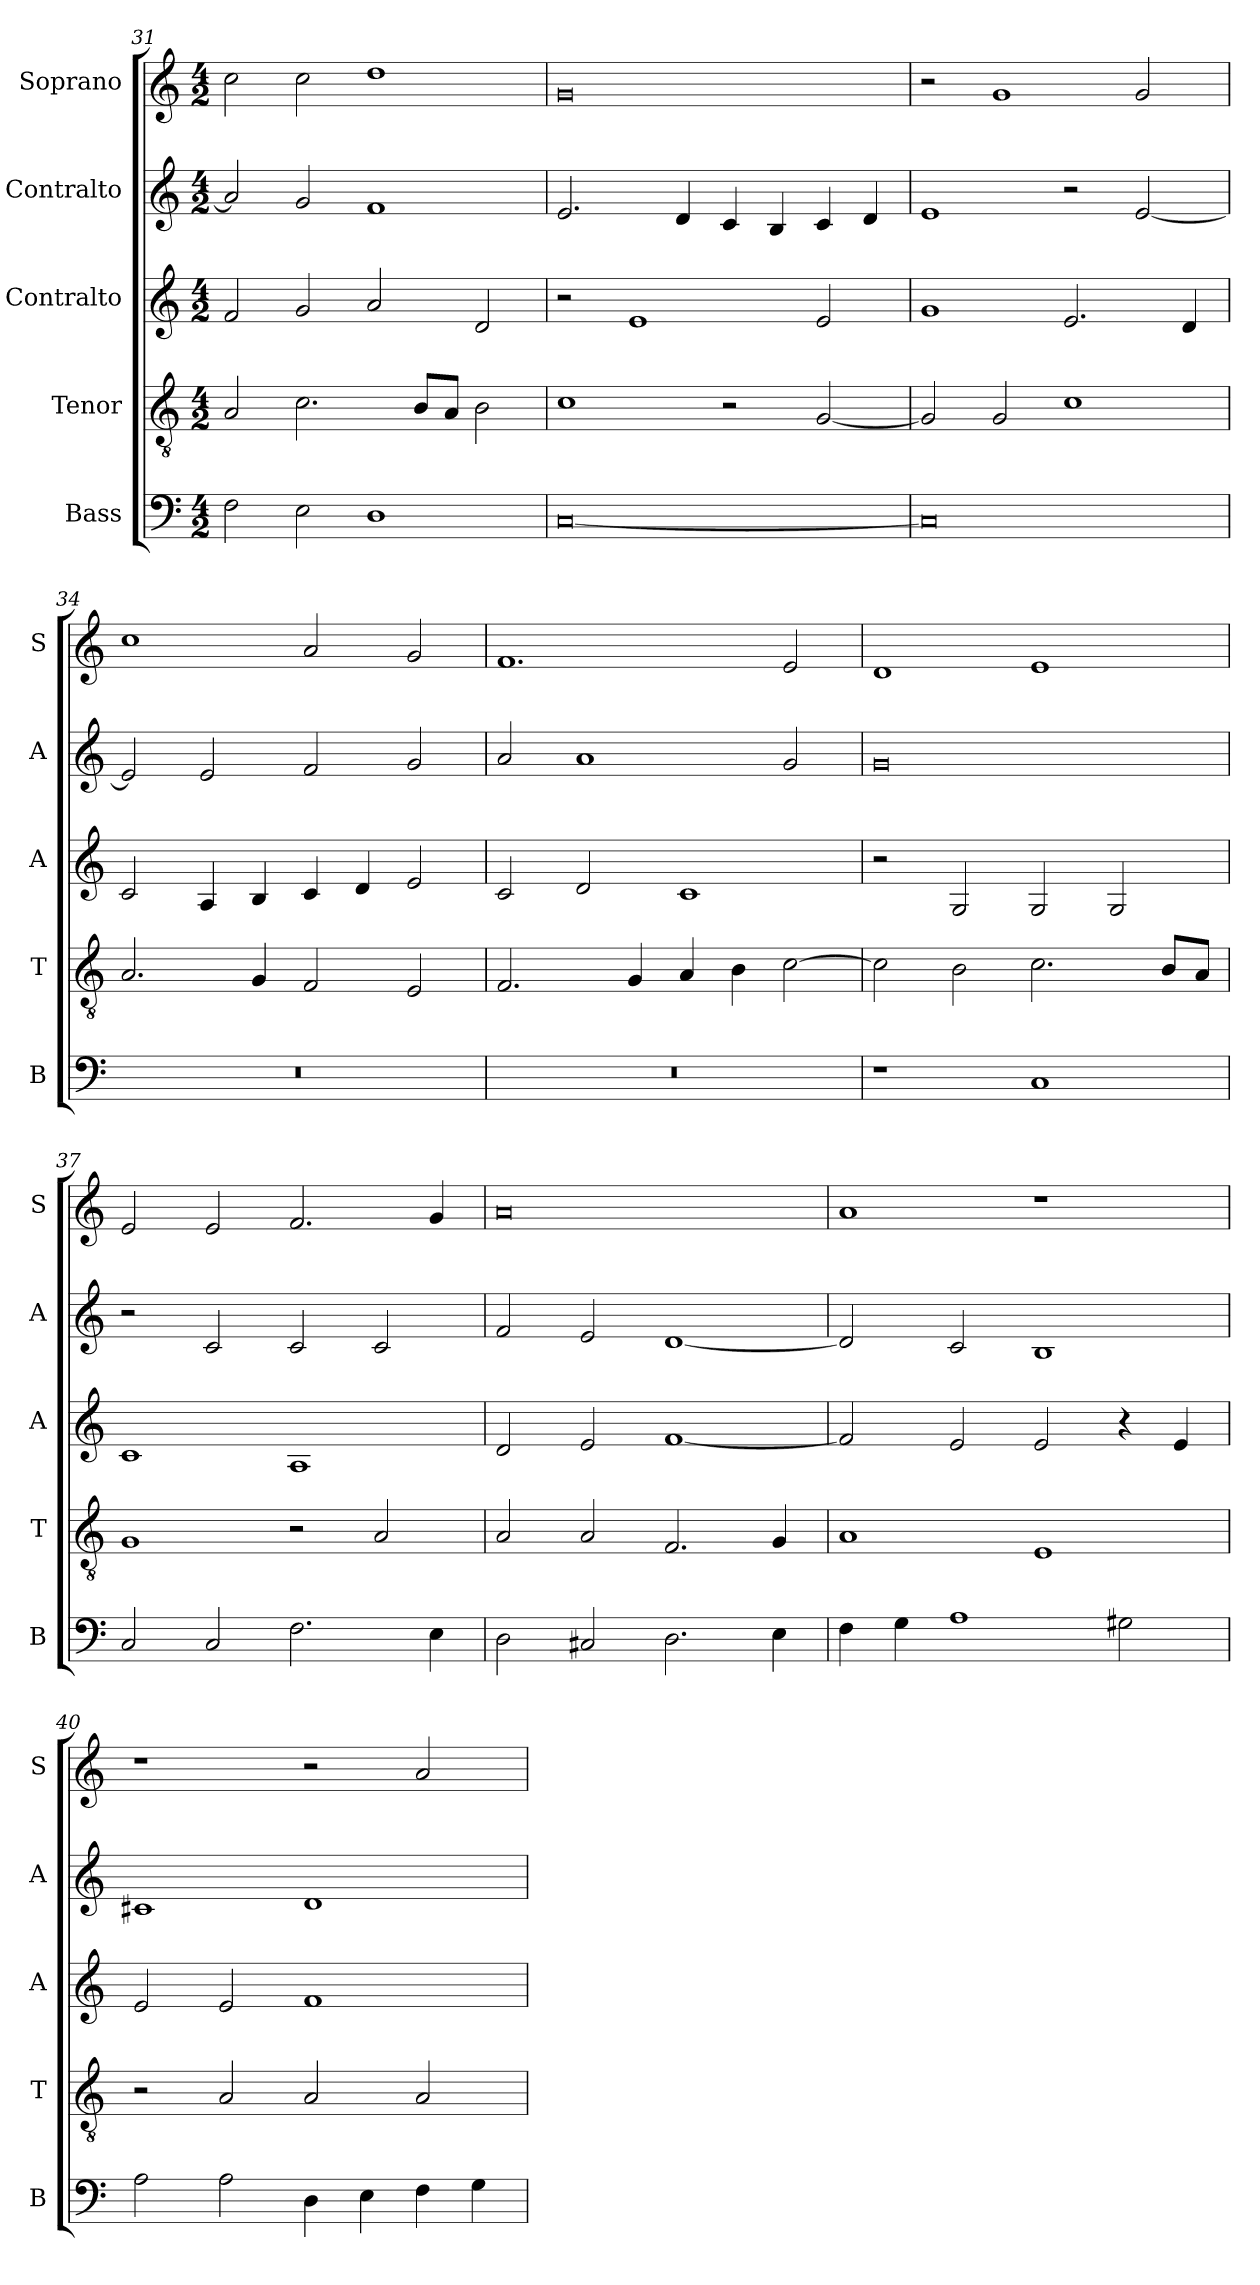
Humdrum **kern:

**kern	**kern	**kern	**kern	**kern
*part5	*part4	*part3	*part2	*part1
*staff5	*staff4	*staff3	*staff2	*staff1
*I"Bass	*I"Tenor	*I"Contralto	*I"Contralto	*I"Soprano
*I'B	*I'T	*I'A	*I'A	*I'S
*clefF4	*clefGv2	*clefG2	*clefG2	*clefG2
*k[]	*k[]	*k[]	*k[]	*k[]
*E:phr	*E:phr	*E:phr	*E:phr	*E:phr
*M4/2	*M4/2	*M4/2	*M4/2	*M4/2
=31	=31	=31	=31	=31
2F	2A	2f	2a]	2cc
2E	2.c	2g	2g	2cc
1D	.	2a	1f	1dd
.	8B/L	.	.	.
.	8A/J	.	.	.
.	2B	2d	.	.
=32	=32	=32	=32	=32
[0C	1c	2r	2.e	0g
.	.	1e	.	.
.	.	.	4d	.
.	2r	.	4c	.
.	.	.	4B	.
.	[2G	2e	4c	.
.	.	.	4d	.
=33	=33	=33	=33	=33
0C]	2G]	1g	1e	2r
.	2G	.	.	1g
.	1c	2.e	2r	.
.	.	.	[2e	2g
.	.	4d	.	.
=34	=34	=34	=34	=34
0r	2.A	2c	2e]	1cc
.	.	4A	2e	.
.	4G	4B	.	.
.	2F	4c	2f	2a
.	.	4d	.	.
.	2E	2e	2g	2g
=35	=35	=35	=35	=35
0r	2.F	2c	2a	1.f
.	.	2d	1a	.
.	4G	.	.	.
.	4A	1c	.	.
.	4B	.	.	.
.	[2c	.	2g	2e
=36	=36	=36	=36	=36
1r	2c]	2r	0g	1d
.	2B	2G	.	.
1C	2.c	2G	.	1e
.	.	2G	.	.
.	8B/L	.	.	.
.	8A/J	.	.	.
=37	=37	=37	=37	=37
2C	1G	1c	2r	2e
2C	.	.	2c	2e
2.F	2r	1A	2c	2.f
.	2A	.	2c	.
4E	.	.	.	4g
=38	=38	=38	=38	=38
2D	2A	2d	2f	0a
2C#X	2A	2e	2e	.
2.D	2.F	[1f	[1d	.
4E	4G	.	.	.
=39	=39	=39	=39	=39
4F	1A	2f]	2d]	1a
4G	.	.	.	.
1A	.	2e	2c	.
.	1E	2e	1B	1r
2G#X	.	4r	.	.
.	.	4e	.	.
=40	=40	=40	=40	=40
2A	2r	2e	1c#X	1r
2A	2A	2e	.	.
4D	2A	1f	1d	2r
4E	.	.	.	.
4F	2A	.	.	2a
4G	.	.	.	.
=	=	=	=	=
*-	*-	*-	*-	*-
